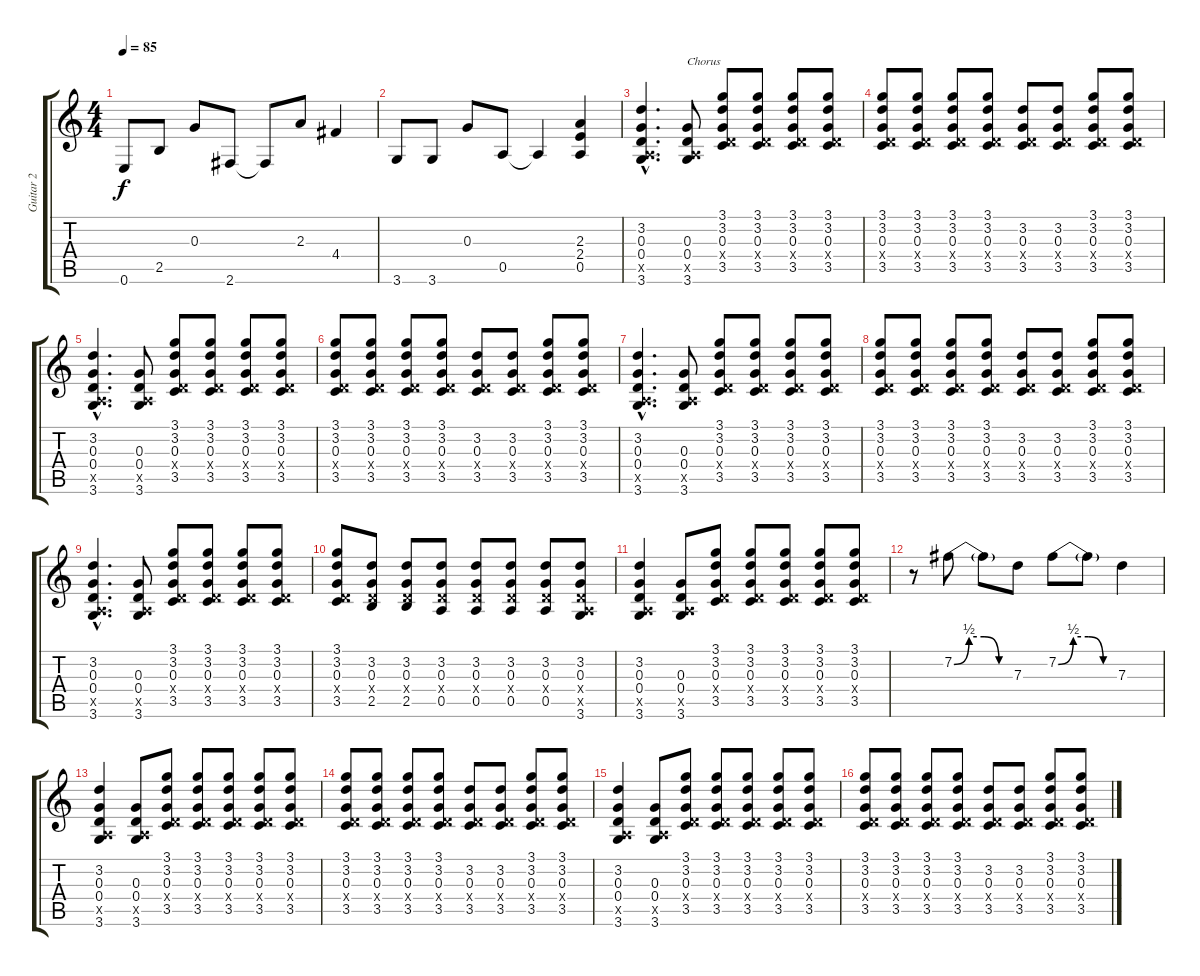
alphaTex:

\track ("Guitar 2" "Guitar 2") {instrument distortionguitar}
\staff {score tabs}
\tuning (E4 B3 G3 D3 A2 E2) {hide}
\ts (4 4)
\tempo 85
\clef g2
\ks c
0.6.8{dy f} 2.5.8 0.3.8 2.6.8 2.6{t}.8 2.3.8 4.4.4 |
3.6.8 3.6.8 0.3.8 0.5.8 0.5{t}.4 (2.3 2.4 0.5).4 |
(3.2{hac} 0.3{hac} 0.4{hac} 0.5{hac x} 3.6{hac}).4{d volume 10} (0.3 0.4 0.5{x} 3.6).8{txt "Chorus"} (3.1 3.2 0.3 0.4{x} 3.5).8 (3.1 3.2 0.3 0.4{x} 3.5).8 (3.1 3.2 0.3 0.4{x} 3.5).8 (3.1 3.2 0.3 0.4{x} 3.5).8 |
(3.1 3.2 0.3 0.4{x} 3.5).8 (3.1 3.2 0.3 0.4{x} 3.5).8 (3.1 3.2 0.3 0.4{x} 3.5).8 (3.1 3.2 0.3 0.4{x} 3.5).8 (3.2 0.3 0.4{x} 3.5).8 (3.2 0.3 0.4{x} 3.5).8 (3.1 3.2 0.3 0.4{x} 3.5).8 (3.1 3.2 0.3 0.4{x} 3.5).8 |
(3.2{hac} 0.3{hac} 0.4{hac} 0.5{hac x} 3.6{hac}).4{d} (0.3 0.4 0.5{x} 3.6).8 (3.1 3.2 0.3 0.4{x} 3.5).8 (3.1 3.2 0.3 0.4{x} 3.5).8 (3.1 3.2 0.3 0.4{x} 3.5).8 (3.1 3.2 0.3 0.4{x} 3.5).8 |
(3.1 3.2 0.3 0.4{x} 3.5).8 (3.1 3.2 0.3 0.4{x} 3.5).8 (3.1 3.2 0.3 0.4{x} 3.5).8 (3.1 3.2 0.3 0.4{x} 3.5).8 (3.2 0.3 0.4{x} 3.5).8 (3.2 0.3 0.4{x} 3.5).8 (3.1 3.2 0.3 0.4{x} 3.5).8 (3.1 3.2 0.3 0.4{x} 3.5).8 |
(3.2{hac} 0.3{hac} 0.4{hac} 0.5{hac x} 3.6{hac}).4{d} (0.3 0.4 0.5{x} 3.6).8 (3.1 3.2 0.3 0.4{x} 3.5).8 (3.1 3.2 0.3 0.4{x} 3.5).8 (3.1 3.2 0.3 0.4{x} 3.5).8 (3.1 3.2 0.3 0.4{x} 3.5).8 |
(3.1 3.2 0.3 0.4{x} 3.5).8 (3.1 3.2 0.3 0.4{x} 3.5).8 (3.1 3.2 0.3 0.4{x} 3.5).8 (3.1 3.2 0.3 0.4{x} 3.5).8 (3.2 0.3 0.4{x} 3.5).8 (3.2 0.3 0.4{x} 3.5).8 (3.1 3.2 0.3 0.4{x} 3.5).8 (3.1 3.2 0.3 0.4{x} 3.5).8 |
(3.2{hac} 0.3{hac} 0.4{hac} 0.5{hac x} 3.6{hac}).4{d} (0.3 0.4 0.5{x} 3.6).8 (3.1 3.2 0.3 0.4{x} 3.5).8 (3.1 3.2 0.3 0.4{x} 3.5).8 (3.1 3.2 0.3 0.4{x} 3.5).8 (3.1 3.2 0.3 0.4{x} 3.5).8 |
(3.1 3.2 0.3 0.4{x} 3.5).8 (3.2 0.3 0.4{x} 2.5).8 (3.2 0.3 0.4{x} 2.5).8 (3.2 0.3 0.4{x} 0.5).8 (3.2 0.3 0.4{x} 0.5).8 (3.2 0.3 0.4{x} 0.5).8 (3.2 0.3 0.4{x} 0.5).8 (3.2 0.3 0.4{x} 0.5{x} 3.6).8 |
(3.2 0.3 0.4 0.5{x} 3.6).4 (0.3 0.4 0.5{x} 3.6).8 (3.1 3.2 0.3 0.4{x} 3.5).8 (3.1 3.2 0.3 0.4{x} 3.5).8 (3.1 3.2 0.3 0.4{x} 3.5).8 (3.1 3.2 0.3 0.4{x} 3.5).8 (3.1 3.2 0.3 0.4{x} 3.5).8 |
r.8{volume 16} 7.2{be (custom 0 0 15 2 30 2 45 0 60 0)}.8 7.2{t}.8 7.3.8 7.2{be (custom 0 0 15 2 30 2 45 0 60 0)}.8 7.2{t}.8 7.3.4 |
(3.2 0.3 0.4 0.5{x} 3.6).4 (0.3 0.4 0.5{x} 3.6).8 (3.1 3.2 0.3 0.4{x} 3.5).8 (3.1 3.2 0.3 0.4{x} 3.5).8 (3.1 3.2 0.3 0.4{x} 3.5).8 (3.1 3.2 0.3 0.4{x} 3.5).8 (3.1 3.2 0.3 0.4{x} 3.5).8 |
(3.1 3.2 0.3 0.4{x} 3.5).8 (3.1 3.2 0.3 0.4{x} 3.5).8 (3.1 3.2 0.3 0.4{x} 3.5).8 (3.1 3.2 0.3 0.4{x} 3.5).8 (3.2 0.3 0.4{x} 3.5).8 (3.2 0.3 0.4{x} 3.5).8 (3.1 3.2 0.3 0.4{x} 3.5).8 (3.1 3.2 0.3 0.4{x} 3.5).8 |
(3.2 0.3 0.4 0.5{x} 3.6).4 (0.3 0.4 0.5{x} 3.6).8 (3.1 3.2 0.3 0.4{x} 3.5).8 (3.1 3.2 0.3 0.4{x} 3.5).8 (3.1 3.2 0.3 0.4{x} 3.5).8 (3.1 3.2 0.3 0.4{x} 3.5).8 (3.1 3.2 0.3 0.4{x} 3.5).8 |
(3.1 3.2 0.3 0.4{x} 3.5).8 (3.1 3.2 0.3 0.4{x} 3.5).8 (3.1 3.2 0.3 0.4{x} 3.5).8 (3.1 3.2 0.3 0.4{x} 3.5).8 (3.2 0.3 0.4{x} 3.5).8 (3.2 0.3 0.4{x} 3.5).8 (3.1 3.2 0.3 0.4{x} 3.5).8 (3.1 3.2 0.3 0.4{x} 3.5).8
